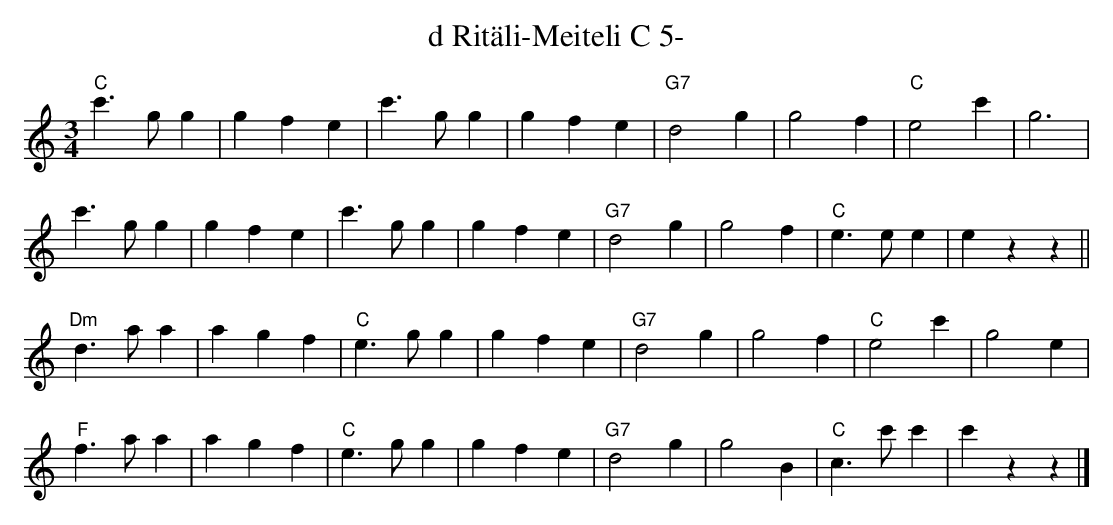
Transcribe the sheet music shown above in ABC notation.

X:1
T:d Ritäli-Meiteli C 5-
M:3/4
L:1/4
K:Cmaj
"C"c'>gg | gfe | c'>gg | gfe | "G7"d2g | g2f | "C"e2c' | g3 |
c'>gg | gfe | c'>gg | gfe | "G7"d2g | g2f | "C"e>e e | e zz ||
"Dm"d>aa | agf | "C"e>gg | gfe | "G7"d2g | g2f | "C"e2c' | g2e |
"F"f>aa | agf | "C"e>gg | gfe | "G7"d2g | g2B | "C"c>c'c' | c'zz |]
